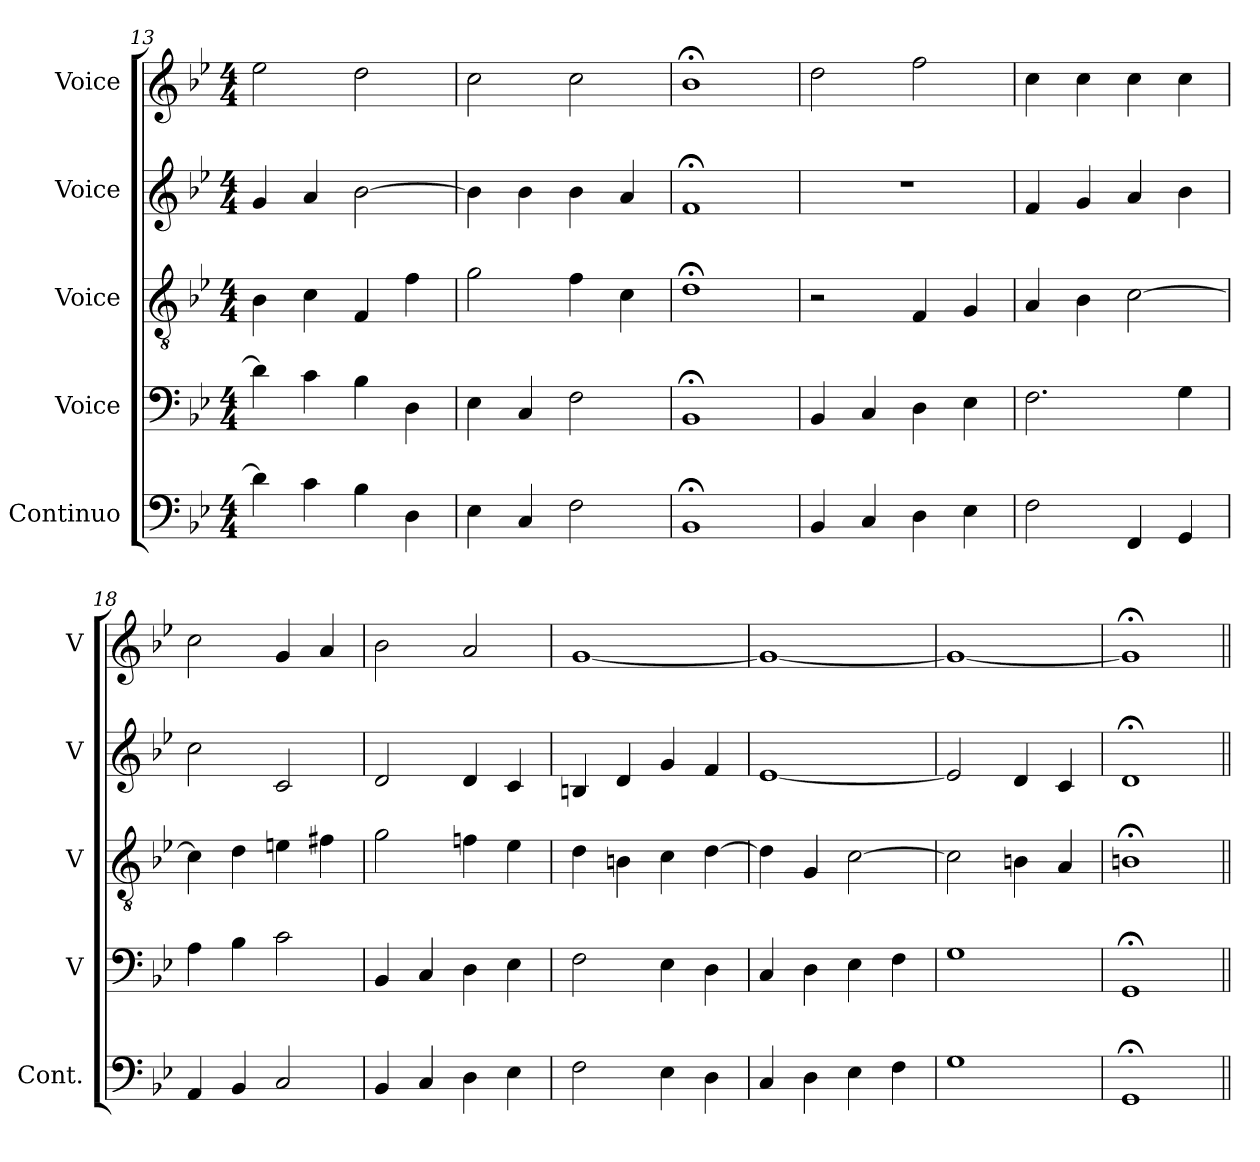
**kern	**kern	**kern	**kern	**kern
*part5	*part4	*part3	*part2	*part1
*staff5	*staff4	*staff3	*staff2	*staff1
*I"Continuo	*I"Voice	*I"Voice	*I"Voice	*I"Voice
*I'Cont.	*I'V	*I'V	*I'V	*I'V
*clefF4	*clefF4	*clefGv2	*clefG2	*clefG2
*k[b-e-]	*k[b-e-]	*k[b-e-]	*k[b-e-]	*k[b-e-]
*M4/4	*M4/4	*M4/4	*M4/4	*M4/4
=13	=13	=13	=13	=13
4d]	4d]	4B-	4g	2ee-
4c	4c	4c	4a	.
4B-	4B-	4F	[2b-	2dd
4D	4D	4f	.	.
=14	=14	=14	=14	=14
4E-	4E-	2g	4b-]	2cc
4C	4C	.	4b-	.
2F	2F	4f	4b-	2cc
.	.	4c	4a	.
=15	=15	=15	=15	=15
1BB-;<	1BB-;<	1d;<	1f;<	1b-;<
=16	=16	=16	=16	=16
4BB-	4BB-	2r	1r	2dd
4C	4C	.	.	.
4D	4D	4F	.	2ff
4E-	4E-	4G	.	.
=17	=17	=17	=17	=17
2F	2.F	4A	4f	4cc
.	.	4B-	4g	4cc
4FF	.	[2c	4a	4cc
4GG	4G	.	4b-	4cc
=18	=18	=18	=18	=18
4AA	4A	4c]	2cc	2cc
4BB-	4B-	4d	.	.
2C	2c	4en	2c	4g
.	.	4f#X	.	4a
=19	=19	=19	=19	=19
4BB-	4BB-	2g	2d	2b-
4C	4C	.	.	.
4D	4D	4fn	4d	2a
4E-	4E-	4e-	4c	.
=20	=20	=20	=20	=20
2F	2F	4d	4Bn	[1g
.	.	4Bn	4d	.
4E-	4E-	4c	4g	.
4D	4D	[4d	4f	.
=21	=21	=21	=21	=21
4C	4C	4d]	[1e-	1g_
4D	4D	4G	.	.
4E-	4E-	[2c	.	.
4F	4F	.	.	.
=22	=22	=22	=22	=22
1G	1G	2c]	2e-]	1g_
.	.	4Bn	4d	.
.	.	4A	4c	.
=23	=23	=23	=23	=23
1GG;<	1GG;<	1Bn;<	1d;<	1g;<]
=||	=||	=||	=||	=||
*-	*-	*-	*-	*-
